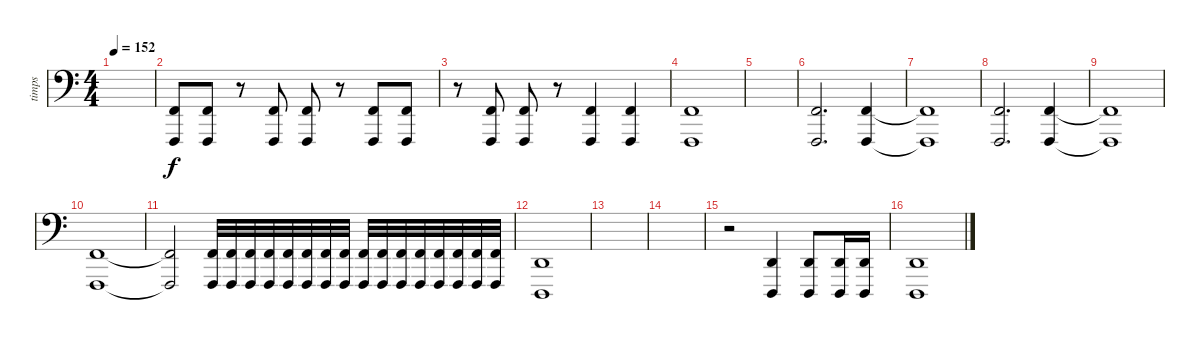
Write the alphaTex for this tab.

\track ("timps" "timps") {instrument timpani}
\staff {score}
\tuning (G2 D2 A1 E1 B0) {hide}
\ts (4 4)
\tempo 152
\clef f4
\ks c
|
(3.2 1.4).8 (3.2 1.4).8 r.8 (3.2 1.4).8 (3.2 1.4).8 r.8 (3.2 1.4).8 (3.2 1.4).8 |
r.8 (3.2 1.4).8 (3.2 1.4).8 r.8 (3.2 1.4).4 (3.2 1.4).4 |
(3.2 1.4).1 |
|
(3.2 1.4).2{d} (3.2 1.4).4 |
(3.2{t} 1.4{t}).1 |
(3.2 1.4).2{d} (3.2 1.4).4 |
(3.2{t} 1.4{t}).1 |
(3.2 1.4).1 |
(3.2{t} 1.4{t}).2 (3.2 1.4).32 (3.2 1.4).32 (3.2 1.4).32 (3.2 1.4).32 (3.2 1.4).32 (3.2 1.4).32 (3.2 1.4).32 (3.2 1.4).32 (3.2 1.4).32 (3.2 1.4).32 (3.2 1.4).32 (3.2 1.4).32 (3.2 1.4).32 (3.2 1.4).32 (3.2 1.4).32 (3.2 1.4).32 |
(0.2 3.5).1 |
|
|
r.2 (0.2 3.5).4 (0.2 3.5).8 (0.2 3.5).16 (0.2 3.5).16 |
(0.2 3.5).1
